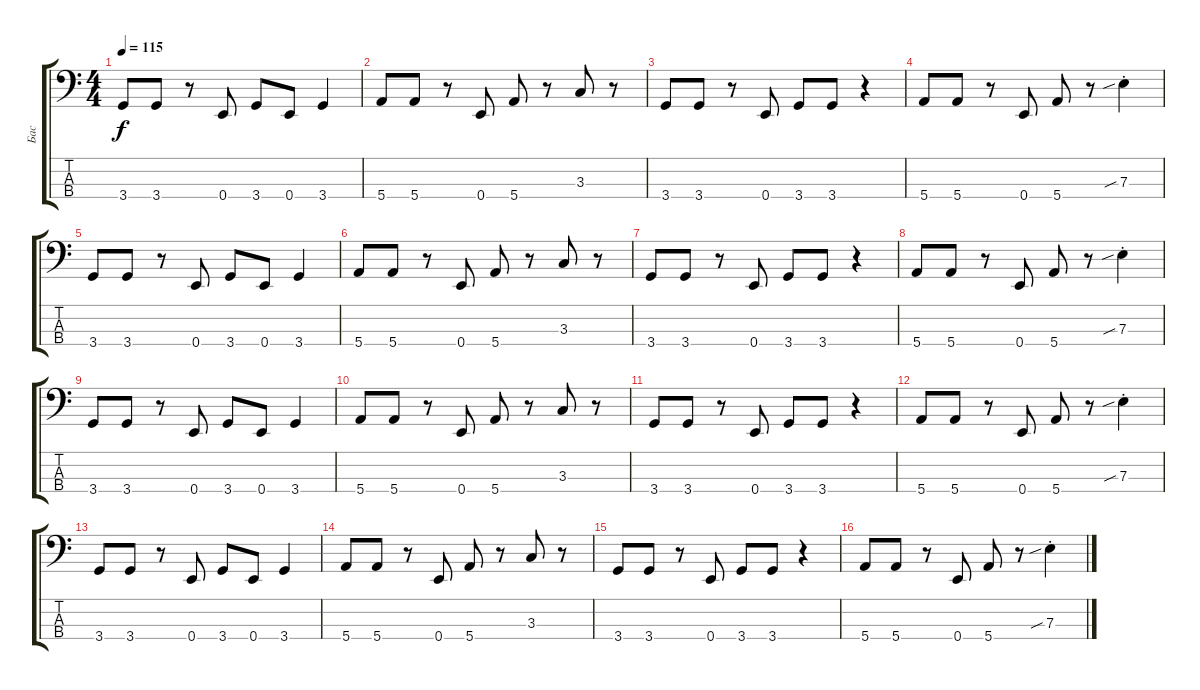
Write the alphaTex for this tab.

\track ("Бас" "Бас") {instrument electricbassfinger}
\staff {score tabs}
\tuning (G2 D2 A1 E1) {hide}
\ts (4 4)
\tempo 115
\clef f4
\ks c
3.4.8{dy f} 3.4.8 r.8 0.4.8 3.4.8 0.4.8 3.4.4 |
5.4.8 5.4.8 r.8 0.4.8 5.4.8 r.8 3.3.8 r.8 |
3.4.8 3.4.8 r.8 0.4.8 3.4.8 3.4.8 r.4 |
5.4.8 5.4.8 r.8 0.4.8 5.4.8 r.8 7.3{sib st}.4 |
3.4.8 3.4.8 r.8 0.4.8 3.4.8 0.4.8 3.4.4 |
5.4.8 5.4.8 r.8 0.4.8 5.4.8 r.8 3.3.8 r.8 |
3.4.8 3.4.8 r.8 0.4.8 3.4.8 3.4.8 r.4 |
5.4.8 5.4.8 r.8 0.4.8 5.4.8 r.8 7.3{sib st}.4 |
3.4.8 3.4.8 r.8 0.4.8 3.4.8 0.4.8 3.4.4 |
5.4.8 5.4.8 r.8 0.4.8 5.4.8 r.8 3.3.8 r.8 |
3.4.8 3.4.8 r.8 0.4.8 3.4.8 3.4.8 r.4 |
5.4.8 5.4.8 r.8 0.4.8 5.4.8 r.8 7.3{sib st}.4 |
3.4.8 3.4.8 r.8 0.4.8 3.4.8 0.4.8 3.4.4 |
5.4.8 5.4.8 r.8 0.4.8 5.4.8 r.8 3.3.8 r.8 |
3.4.8 3.4.8 r.8 0.4.8 3.4.8 3.4.8 r.4 |
5.4.8 5.4.8 r.8 0.4.8 5.4.8 r.8 7.3{sib st}.4
